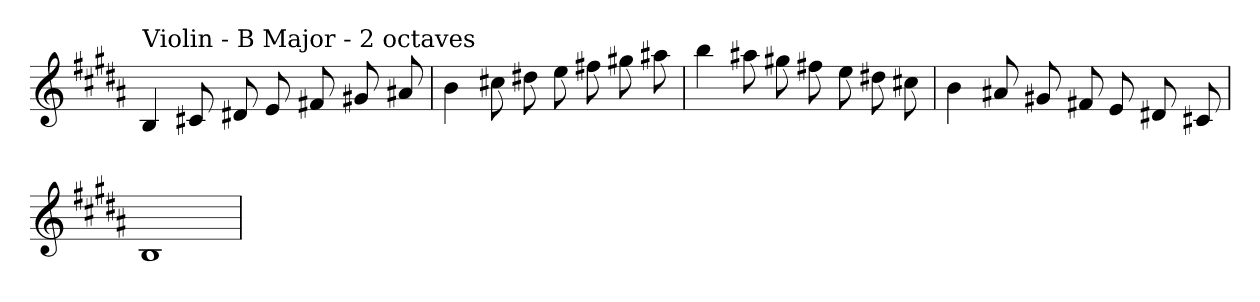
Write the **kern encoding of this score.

**kern
*part1
*staff1
*clefG2
*k[f#c#g#d#a#]
*B:
=
!LO:TX:a:t=Violin - B Major - 2 octaves
4B
8c#X
8d#X
8e
8f#X
8g#X
8a#X
=
4b
8cc#X
8dd#X
8ee
8ff#X
8gg#X
8aa#X
=
4bb
8aa#X
8gg#X
8ff#X
8ee
8dd#X
8cc#X
=
4b
8a#X
8g#X
8f#X
8e
8d#X
8c#X
=
1B
=
*-
